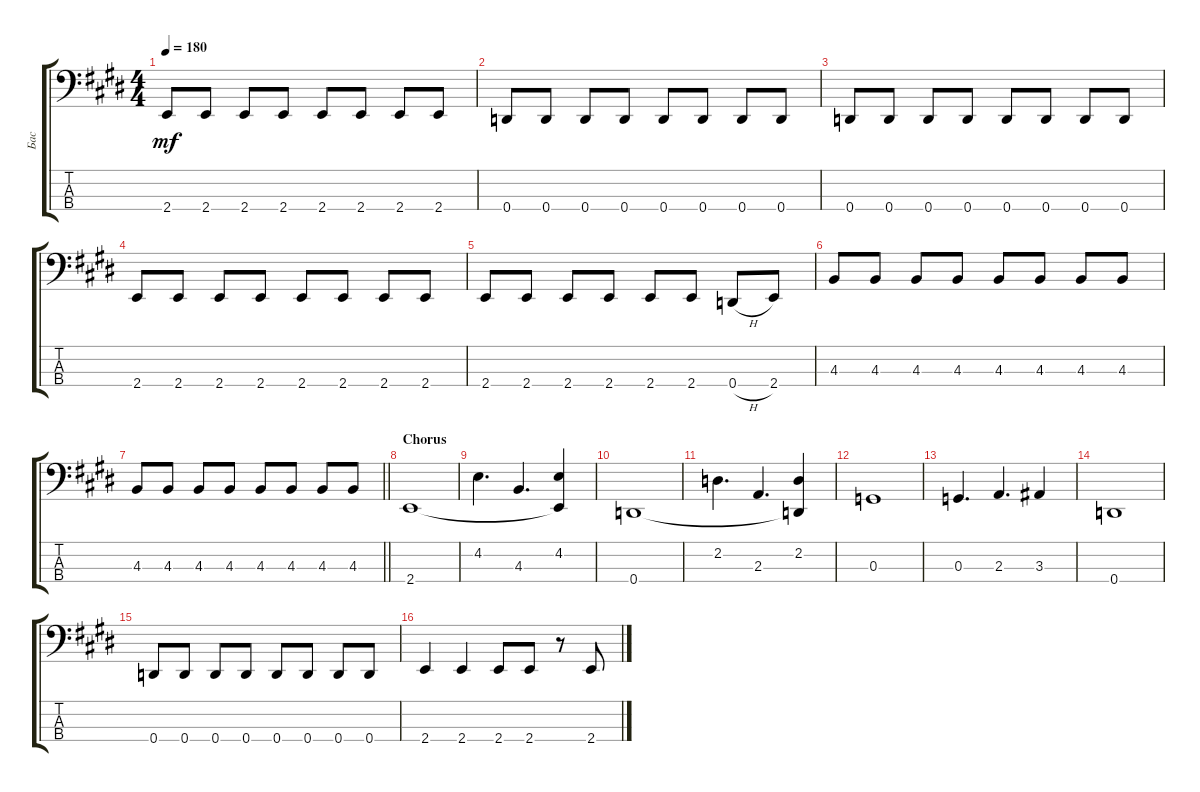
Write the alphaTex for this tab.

\track ("Бас" "Бас") {instrument electricbassfinger}
\staff {score tabs}
\tuning (F2 C2 G1 D1) {hide}
\ts (4 4)
\tempo 180
\clef f4
\ks c#minor
2.4.8{dy mf} 2.4.8 2.4.8 2.4.8 2.4.8 2.4.8 2.4.8 2.4.8 |
0.4.8 0.4.8 0.4.8 0.4.8 0.4.8 0.4.8 0.4.8 0.4.8 |
0.4.8 0.4.8 0.4.8 0.4.8 0.4.8 0.4.8 0.4.8 0.4.8 |
2.4.8 2.4.8 2.4.8 2.4.8 2.4.8 2.4.8 2.4.8 2.4.8 |
2.4.8 2.4.8 2.4.8 2.4.8 2.4.8 2.4.8 0.4{h}.8 2.4.8 |
4.3.8 4.3.8 4.3.8 4.3.8 4.3.8 4.3.8 4.3.8 4.3.8 |
\barLineRight lightlight
4.3.8 4.3.8 4.3.8 4.3.8 4.3.8 4.3.8 4.3.8 4.3.8 |
\section ("" "Chorus")
2.4.1 |
4.2.4{d} 4.3.4{d} (4.2 2.4{t}).4 |
0.4.1 |
2.2.4{d} 2.3.4{d} (2.2 0.4{t}).4 |
0.3.1 |
0.3.4{d} 2.3.4{d} 3.3.4 |
0.4.1 |
0.4.8 0.4.8 0.4.8 0.4.8 0.4.8 0.4.8 0.4.8 0.4.8 |
2.4.4 2.4.4 2.4.8 2.4.8 r.8 2.4.8
